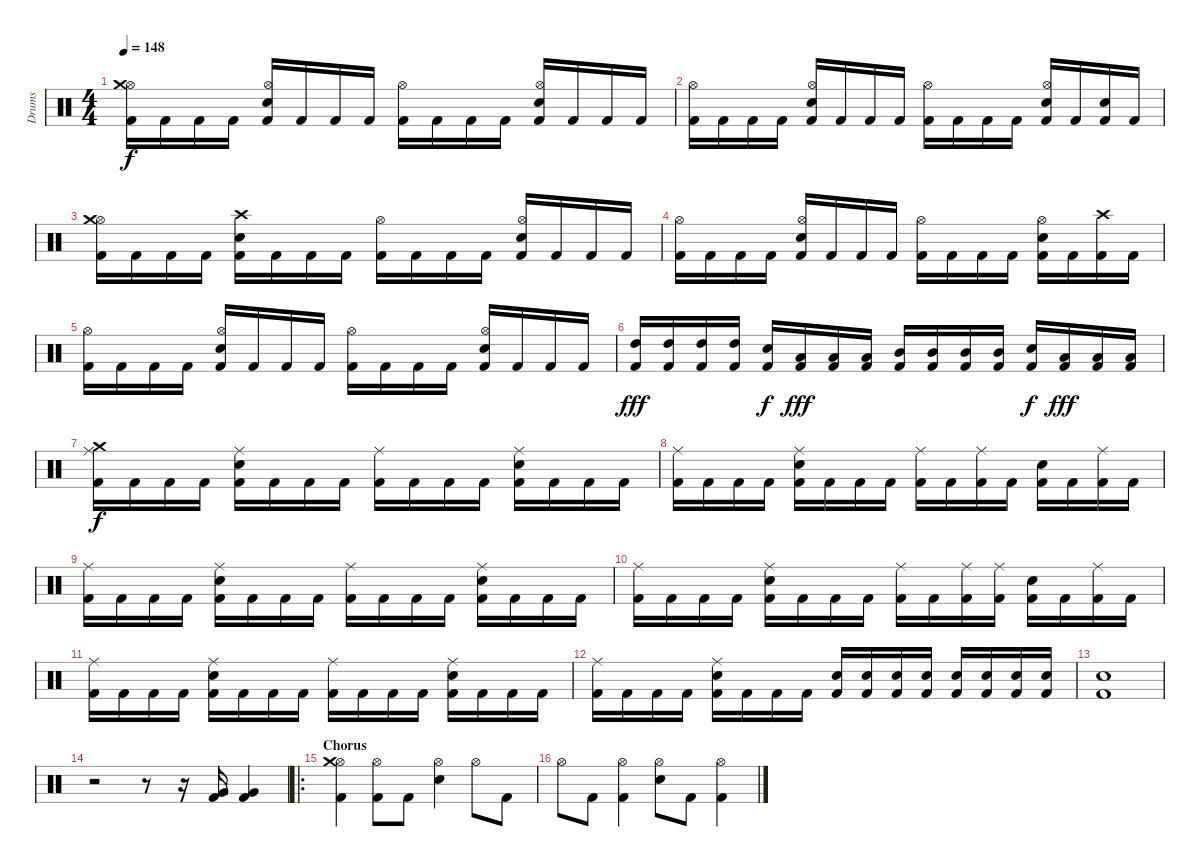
\track ("Drums" "Drums") {instrument percussion}
\staff {score}
\articulation defaults
\ts (4 4)
\tempo 148
\clef neutral
\ks c
("Kick (hit) 2" "Hi-Hat (open)" "Crash medium (hit)").16{dy f} "Kick (hit) 2".16 "Kick (hit) 2".16 "Kick (hit) 2".16 ("Kick (hit) 2" "Electric Snare (hit)" "Hi-Hat (open)").16 "Kick (hit) 2".16 "Kick (hit) 2".16 "Kick (hit) 2".16 ("Kick (hit) 2" "Hi-Hat (open)").16 "Kick (hit) 2".16 "Kick (hit) 2".16 "Kick (hit) 2".16 ("Kick (hit) 2" "Electric Snare (hit)" "Hi-Hat (open)").16 "Kick (hit) 2".16 "Kick (hit) 2".16 "Kick (hit) 2".16 |
("Kick (hit) 2" "Hi-Hat (open)").16 "Kick (hit) 2".16 "Kick (hit) 2".16 "Kick (hit) 2".16 ("Kick (hit) 2" "Electric Snare (hit)" "Hi-Hat (open)").16 "Kick (hit) 2".16 "Kick (hit) 2".16 "Kick (hit) 2".16 ("Kick (hit) 2" "Hi-Hat (open)").16 "Kick (hit) 2".16 "Kick (hit) 2".16 "Kick (hit) 2".16 ("Kick (hit) 2" "Electric Snare (hit)" "Hi-Hat (open)").16 "Kick (hit) 2".16 ("Kick (hit) 2" "Electric Snare (hit)").16 "Kick (hit) 2".16 |
("Kick (hit) 2" "Hi-Hat (open)" "Crash medium (hit)").16 "Kick (hit) 2".16 "Kick (hit) 2".16 "Kick (hit) 2".16 ("Kick (hit) 2" "Electric Snare (hit)" "Crash high (hit)").16 "Kick (hit) 2".16 "Kick (hit) 2".16 "Kick (hit) 2".16 ("Kick (hit) 2" "Hi-Hat (open)").16 "Kick (hit) 2".16 "Kick (hit) 2".16 "Kick (hit) 2".16 ("Kick (hit) 2" "Electric Snare (hit)" "Hi-Hat (open)").16 "Kick (hit) 2".16 "Kick (hit) 2".16 "Kick (hit) 2".16 |
("Kick (hit) 2" "Hi-Hat (open)").16 "Kick (hit) 2".16 "Kick (hit) 2".16 "Kick (hit) 2".16 ("Kick (hit) 2" "Electric Snare (hit)" "Hi-Hat (open)").16 "Kick (hit) 2".16 "Kick (hit) 2".16 "Kick (hit) 2".16 ("Kick (hit) 2" "Hi-Hat (open)").16 "Kick (hit) 2".16 "Kick (hit) 2".16 "Kick (hit) 2".16 ("Kick (hit) 2" "Electric Snare (hit)" "Hi-Hat (open)").16 "Kick (hit) 2".16 ("Kick (hit) 2" "Crash high (hit)").16 "Kick (hit) 2".16 |
("Kick (hit) 2" "Hi-Hat (open)").16 "Kick (hit) 2".16 "Kick (hit) 2".16 "Kick (hit) 2".16 ("Kick (hit) 2" "Electric Snare (hit)" "Hi-Hat (open)").16 "Kick (hit) 2".16 "Kick (hit) 2".16 "Kick (hit) 2".16 ("Kick (hit) 2" "Hi-Hat (open)").16 "Kick (hit) 2".16 "Kick (hit) 2".16 "Kick (hit) 2".16 ("Kick (hit) 2" "Electric Snare (hit)" "Hi-Hat (open)").16 "Kick (hit) 2".16 "Kick (hit) 2".16 "Kick (hit) 2".16 |
("Kick (hit) 2" "High Tom (hit)").16{dy fff} ("Kick (hit) 2" "High Tom (hit)").16 ("Kick (hit) 2" "High Tom (hit)").16 ("Kick (hit) 2" "High Tom (hit)").16 ("Kick (hit) 2" "Electric Snare (hit)").16{dy f} ("Kick (hit) 2" "Low Tom (hit)").16{dy fff} ("Kick (hit) 2" "Low Tom (hit)").16 ("Kick (hit) 2" "Low Tom (hit)").16 ("Kick (hit) 2" "Mid Tom (hit)").16 ("Kick (hit) 2" "Mid Tom (hit)").16 ("Kick (hit) 2" "Mid Tom (hit)").16 ("Kick (hit) 2" "Mid Tom (hit)").16 ("Kick (hit) 2" "Electric Snare (hit)").16{dy f} ("Kick (hit) 2" "Low Tom (hit)").16{dy fff} ("Kick (hit) 2" "Low Tom (hit)").16 ("Kick (hit) 2" "Low Tom (hit)").16 |
("Kick (hit) 2" "Ride (middle)" "Crash medium (hit)").16{dy f} "Kick (hit) 2".16 "Kick (hit) 2".16 "Kick (hit) 2".16 ("Kick (hit) 2" "Electric Snare (hit)" "Ride (middle)").16 "Kick (hit) 2".16 "Kick (hit) 2".16 "Kick (hit) 2".16 ("Kick (hit) 2" "Ride (middle)").16 "Kick (hit) 2".16 "Kick (hit) 2".16 "Kick (hit) 2".16 ("Kick (hit) 2" "Electric Snare (hit)" "Ride (middle)").16 "Kick (hit) 2".16 "Kick (hit) 2".16 "Kick (hit) 2".16 |
("Kick (hit) 2" "Ride (middle)").16 "Kick (hit) 2".16 "Kick (hit) 2".16 "Kick (hit) 2".16 ("Kick (hit) 2" "Electric Snare (hit)" "Ride (middle)").16 "Kick (hit) 2".16 "Kick (hit) 2".16 "Kick (hit) 2".16 ("Kick (hit) 2" "Ride (middle)").16 "Kick (hit) 2".16 ("Kick (hit) 2" "Ride (middle)").16 "Kick (hit) 2".16 ("Kick (hit) 2" "Electric Snare (hit)").16 "Kick (hit) 2".16 ("Kick (hit) 2" "Ride (middle)").16 "Kick (hit) 2".16 |
("Kick (hit) 2" "Ride (middle)").16 "Kick (hit) 2".16 "Kick (hit) 2".16 "Kick (hit) 2".16 ("Kick (hit) 2" "Electric Snare (hit)" "Ride (middle)").16 "Kick (hit) 2".16 "Kick (hit) 2".16 "Kick (hit) 2".16 ("Kick (hit) 2" "Ride (middle)").16 "Kick (hit) 2".16 "Kick (hit) 2".16 "Kick (hit) 2".16 ("Kick (hit) 2" "Electric Snare (hit)" "Ride (middle)").16 "Kick (hit) 2".16 "Kick (hit) 2".16 "Kick (hit) 2".16 |
("Kick (hit) 2" "Ride (middle)").16 "Kick (hit) 2".16 "Kick (hit) 2".16 "Kick (hit) 2".16 ("Kick (hit) 2" "Electric Snare (hit)" "Ride (middle)").16 "Kick (hit) 2".16 "Kick (hit) 2".16 "Kick (hit) 2".16 ("Kick (hit) 2" "Ride (middle)").16 "Kick (hit) 2".16 ("Kick (hit) 2" "Ride (middle)").16 ("Kick (hit) 2" "Ride (middle)").16 ("Kick (hit) 2" "Electric Snare (hit)").16 "Kick (hit) 2".16 ("Kick (hit) 2" "Ride (middle)").16 "Kick (hit) 2".16 |
("Kick (hit) 2" "Ride (middle)").16 "Kick (hit) 2".16 "Kick (hit) 2".16 "Kick (hit) 2".16 ("Kick (hit) 2" "Electric Snare (hit)" "Ride (middle)").16 "Kick (hit) 2".16 "Kick (hit) 2".16 "Kick (hit) 2".16 ("Kick (hit) 2" "Ride (middle)").16 "Kick (hit) 2".16 "Kick (hit) 2".16 "Kick (hit) 2".16 ("Kick (hit) 2" "Electric Snare (hit)" "Ride (middle)").16 "Kick (hit) 2".16 "Kick (hit) 2".16 "Kick (hit) 2".16 |
("Kick (hit) 2" "Ride (middle)").16 "Kick (hit) 2".16 "Kick (hit) 2".16 "Kick (hit) 2".16 ("Kick (hit) 2" "Electric Snare (hit)" "Ride (middle)").16 "Kick (hit) 2".16 "Kick (hit) 2".16 "Kick (hit) 2".16 ("Kick (hit) 2" "Electric Snare (hit)").16 ("Kick (hit) 2" "Electric Snare (hit)").16 ("Kick (hit) 2" "Electric Snare (hit)").16 ("Kick (hit) 2" "Electric Snare (hit)").16 ("Kick (hit) 2" "Electric Snare (hit)").16 ("Kick (hit) 2" "Electric Snare (hit)").16 ("Kick (hit) 2" "Electric Snare (hit)").16 ("Kick (hit) 2" "Electric Snare (hit)").16 |
("Kick (hit) 2" "Electric Snare (hit)").1 |
r.2 r.8 r.16 ("Kick (hit) 2" "Very Low Tom (hit)").16 ("Kick (hit) 2" "Very Low Tom (hit)").4 |
\ro
\section ("" "Chorus")
("Kick (hit) 2" "Hi-Hat (open)" "Crash medium (hit)").4 ("Kick (hit) 2" "Hi-Hat (open)").8 "Kick (hit) 2".8 ("Electric Snare (hit)" "Hi-Hat (open)").4 "Hi-Hat (open)".8 "Kick (hit) 2".8 |
"Hi-Hat (open)".8 "Kick (hit) 2".8 ("Kick (hit) 2" "Hi-Hat (open)").4 ("Electric Snare (hit)" "Hi-Hat (open)").8 "Kick (hit) 2".8 ("Kick (hit) 2" "Hi-Hat (open)").4
